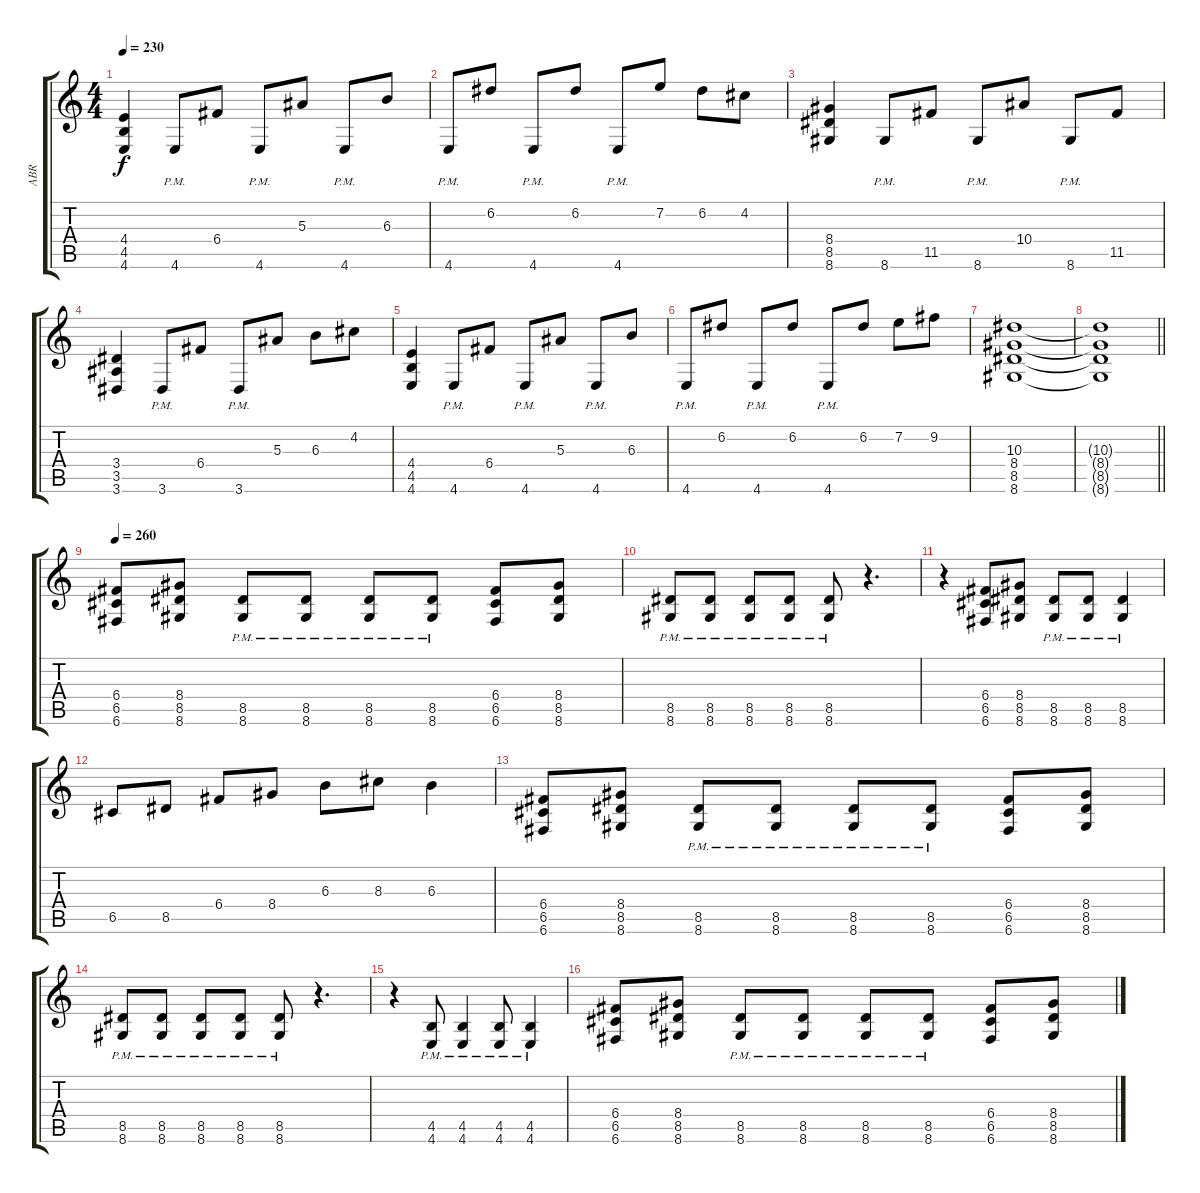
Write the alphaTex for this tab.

\track ("ABR" "ABR") {instrument distortionguitar}
\staff {score tabs}
\tuning (D4 A3 F3 C3 G2 C2) {hide}
\ts (4 4)
\tempo 230
\clef g2
\ks c
(4.4 4.5 4.6).4{dy f} 4.6{pm}.8 6.4.8 4.6{pm}.8 5.3.8 4.6{pm}.8 6.3.8 |
4.6{pm}.8 6.2.8 4.6{pm}.8 6.2.8 4.6{pm}.8 7.2.8 6.2.8 4.2.8 |
(8.4 8.5 8.6).4 8.6{pm}.8 11.5.8 8.6{pm}.8 10.4.8 8.6{pm}.8 11.5.8 |
(3.4 3.5 3.6).4 3.6{pm}.8 6.4.8 3.6{pm}.8 5.3.8 6.3.8 4.2.8 |
(4.4 4.5 4.6).4 4.6{pm}.8 6.4.8 4.6{pm}.8 5.3.8 4.6{pm}.8 6.3.8 |
4.6{pm}.8 6.2.8 4.6{pm}.8 6.2.8 4.6{pm}.8 6.2.8 7.2.8 9.2.8 |
(10.3 8.4 8.5 8.6).1{balance 0} |
\barLineRight lightlight
(10.3{t} 8.4{t} 8.5{t} 8.6{t}).1 |
\tempo 260
(6.4 6.5 6.6).8 (8.4 8.5 8.6).8 (8.5{pm} 8.6{pm}).8 (8.5{pm} 8.6{pm}).8 (8.5{pm} 8.6{pm}).8 (8.5{pm} 8.6{pm}).8 (6.4 6.5 6.6).8 (8.4 8.5 8.6).8 |
(8.5{pm} 8.6{pm}).8 (8.5{pm} 8.6{pm}).8 (8.5{pm} 8.6{pm}).8 (8.5{pm} 8.6{pm}).8 (8.5{pm} 8.6{pm}).8 r.4{d} |
r.4 (6.4 6.5 6.6).8 (8.4 8.5 8.6).8 (8.5{pm} 8.6{pm}).8 (8.5{pm} 8.6{pm}).8 (8.5{pm} 8.6{pm}).4 |
6.5.8 8.5.8 6.4.8 8.4.8 6.3.8 8.3.8 6.3.4 |
(6.4 6.5 6.6).8 (8.4 8.5 8.6).8 (8.5{pm} 8.6{pm}).8 (8.5{pm} 8.6{pm}).8 (8.5{pm} 8.6{pm}).8 (8.5{pm} 8.6{pm}).8 (6.4 6.5 6.6).8 (8.4 8.5 8.6).8 |
(8.5{pm} 8.6{pm}).8 (8.5{pm} 8.6{pm}).8 (8.5{pm} 8.6{pm}).8 (8.5{pm} 8.6{pm}).8 (8.5{pm} 8.6{pm}).8 r.4{d} |
r.4 (4.5{pm} 4.6{pm}).8 (4.5{pm} 4.6{pm}).4 (4.5{pm} 4.6{pm}).8 (4.5{pm} 4.6{pm}).4 |
(6.4 6.5 6.6).8 (8.4 8.5 8.6).8 (8.5{pm} 8.6{pm}).8 (8.5{pm} 8.6{pm}).8 (8.5{pm} 8.6{pm}).8 (8.5{pm} 8.6{pm}).8 (6.4 6.5 6.6).8 (8.4 8.5 8.6).8
